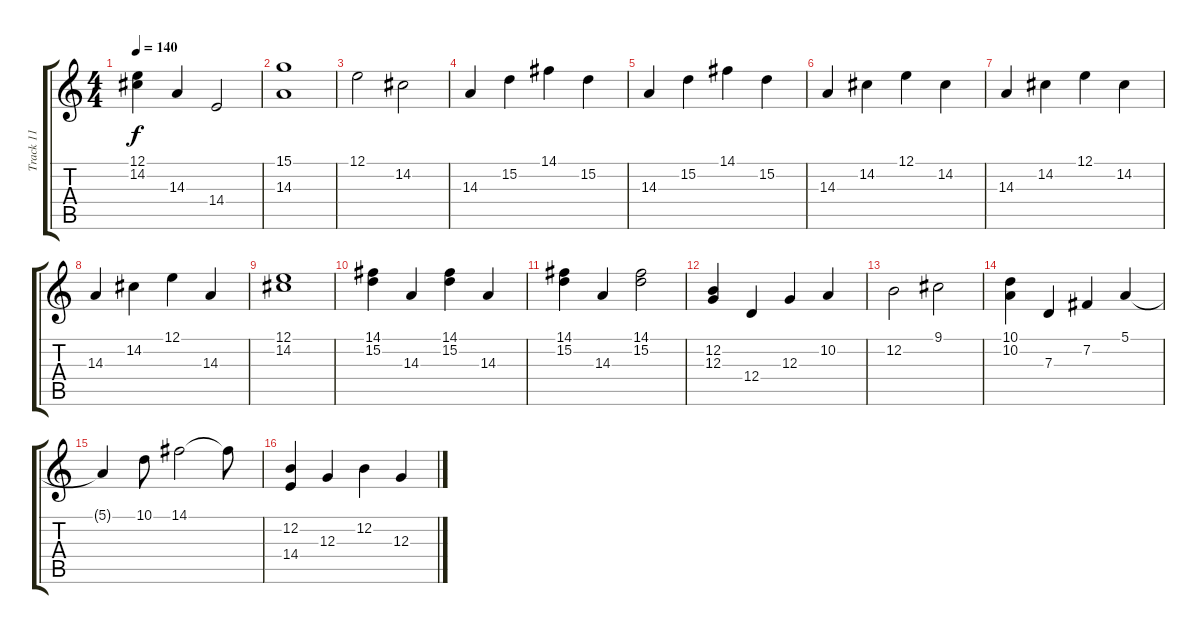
\track ("Track 11" "Track 11") {instrument percussiveorgan}
\staff {score tabs}
\tuning (E4 B3 G3 D3 A2 E2) {hide}
\ts (4 4)
\tempo 140
\clef g2
\ks c
(12.1 14.2).4{dy f} 14.3.4 14.4.2 |
(15.1 14.3).1 |
12.1.2 14.2.2 |
14.3.4 15.2.4 14.1.4 15.2.4 |
14.3.4 15.2.4 14.1.4 15.2.4 |
14.3.4 14.2.4 12.1.4 14.2.4 |
14.3.4 14.2.4 12.1.4 14.2.4 |
14.3.4 14.2.4 12.1.4 14.3.4 |
(12.1 14.2).1 |
(14.1 15.2).4 14.3.4 (14.1 15.2).4 14.3.4 |
(14.1 15.2).4 14.3.4 (14.1 15.2).2 |
(12.2 12.3).4 12.4.4 12.3.4 10.2.4 |
12.2.2 9.1.2 |
(10.1 10.2).4 7.3.4 7.2.4 5.1.4 |
5.1{t}.4 10.1.8 14.1.2 14.1{t}.8 |
(12.2 14.4).4 12.3.4 12.2.4 12.3.4
